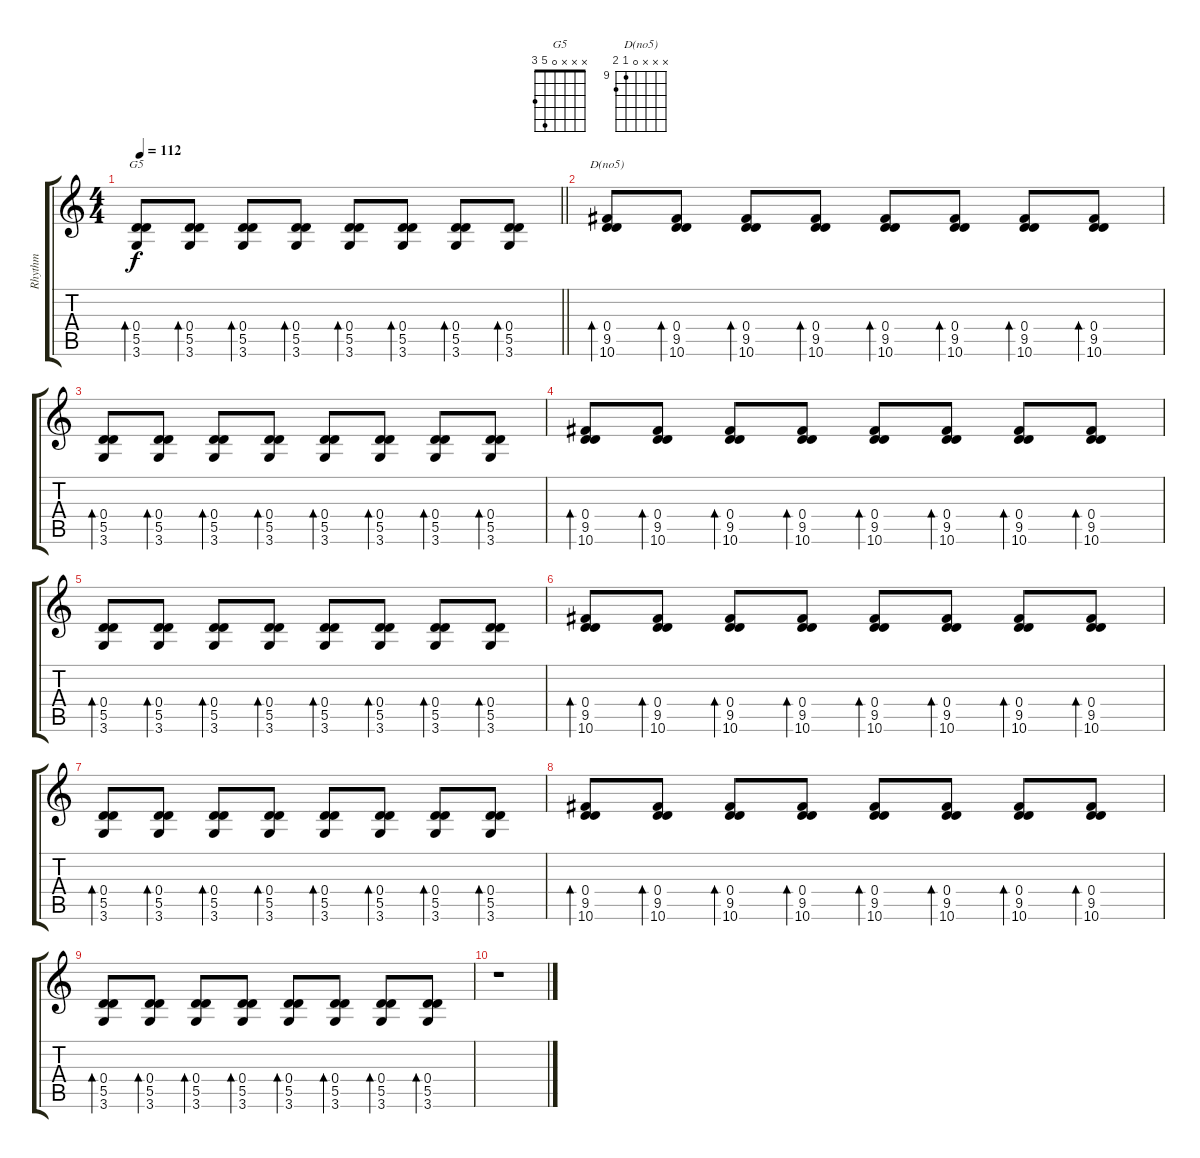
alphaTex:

\track ("Rhythm " "Rhythm ") {instrument acousticguitarsteel}
\staff {score tabs}
\tuning (E4 B3 G3 D3 A2 E2) {hide}
\chord ("G5" x x x 0 5 3)
\chord ("D(no5)" x x x 0 9 10) {firstfret 9}
\ts (4 4)
\tempo 112
\clef g2
\barLineRight lightlight
\ks c
(0.4 5.5 3.6).8{bd 30 ch "G5" dy f} (0.4 5.5 3.6).8{bd 30} (0.4 5.5 3.6).8{bd 30} (0.4 5.5 3.6).8{bd 30} (0.4 5.5 3.6).8{bd 30} (0.4 5.5 3.6).8{bd 30} (0.4 5.5 3.6).8{bd 30} (0.4 5.5 3.6).8{bd 30} |
(0.4 9.5 10.6).8{bd 30 ch "D(no5)"} (0.4 9.5 10.6).8{bd 30} (0.4 9.5 10.6).8{bd 30} (0.4 9.5 10.6).8{bd 30} (0.4 9.5 10.6).8{bd 30} (0.4 9.5 10.6).8{bd 30} (0.4 9.5 10.6).8{bd 30} (0.4 9.5 10.6).8{bd 30} |
(0.4 5.5 3.6).8{bd 30} (0.4 5.5 3.6).8{bd 30} (0.4 5.5 3.6).8{bd 30} (0.4 5.5 3.6).8{bd 30} (0.4 5.5 3.6).8{bd 30} (0.4 5.5 3.6).8{bd 30} (0.4 5.5 3.6).8{bd 30} (0.4 5.5 3.6).8{bd 30} |
(0.4 9.5 10.6).8{bd 30} (0.4 9.5 10.6).8{bd 30} (0.4 9.5 10.6).8{bd 30} (0.4 9.5 10.6).8{bd 30} (0.4 9.5 10.6).8{bd 30} (0.4 9.5 10.6).8{bd 30} (0.4 9.5 10.6).8{bd 30} (0.4 9.5 10.6).8{bd 30} |
(0.4 5.5 3.6).8{bd 30} (0.4 5.5 3.6).8{bd 30} (0.4 5.5 3.6).8{bd 30} (0.4 5.5 3.6).8{bd 30} (0.4 5.5 3.6).8{bd 30} (0.4 5.5 3.6).8{bd 30} (0.4 5.5 3.6).8{bd 30} (0.4 5.5 3.6).8{bd 30} |
(0.4 9.5 10.6).8{bd 30} (0.4 9.5 10.6).8{bd 30} (0.4 9.5 10.6).8{bd 30} (0.4 9.5 10.6).8{bd 30} (0.4 9.5 10.6).8{bd 30} (0.4 9.5 10.6).8{bd 30} (0.4 9.5 10.6).8{bd 30} (0.4 9.5 10.6).8{bd 30} |
(0.4 5.5 3.6).8{bd 30} (0.4 5.5 3.6).8{bd 30} (0.4 5.5 3.6).8{bd 30} (0.4 5.5 3.6).8{bd 30} (0.4 5.5 3.6).8{bd 30} (0.4 5.5 3.6).8{bd 30} (0.4 5.5 3.6).8{bd 30} (0.4 5.5 3.6).8{bd 30} |
(0.4 9.5 10.6).8{bd 30} (0.4 9.5 10.6).8{bd 30} (0.4 9.5 10.6).8{bd 30} (0.4 9.5 10.6).8{bd 30} (0.4 9.5 10.6).8{bd 30} (0.4 9.5 10.6).8{bd 30} (0.4 9.5 10.6).8{bd 30} (0.4 9.5 10.6).8{bd 30} |
(0.4 5.5 3.6).8{bd 30} (0.4 5.5 3.6).8{bd 30} (0.4 5.5 3.6).8{bd 30} (0.4 5.5 3.6).8{bd 30} (0.4 5.5 3.6).8{bd 30} (0.4 5.5 3.6).8{bd 30} (0.4 5.5 3.6).8{bd 30} (0.4 5.5 3.6).8{bd 30} |
r.1
